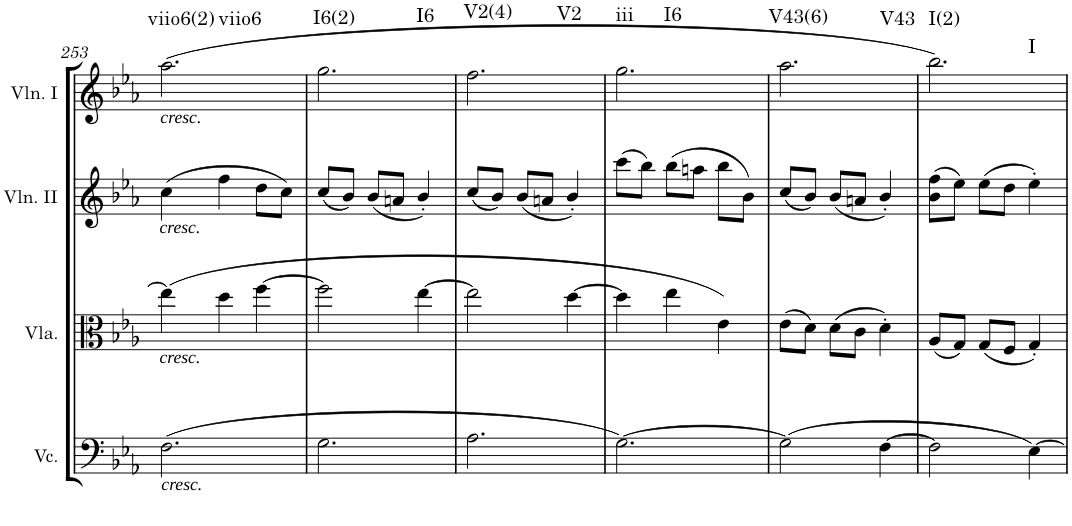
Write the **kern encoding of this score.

**kern	**kern	**kern	**kern	**harte
*part4	*part3	*part2	*part1	*part1
*staff4	*staff3	*staff2	*staff1	*
*I"Violoncello	*I"Viola	*I"Violin II	*I"Violin I	*
*I'Vc.	*I'Vla.	*I'Vln. II	*I'Vln. I	*
!!LO:PB:g=z
*clefF4	*clefC3	*clefG2	*clefG2	*
*k[b-e-a-]	*k[b-e-a-]	*k[b-e-a-]	*k[b-e-a-]	*
*E-:	*E-:	*E-:	*E-:	*
*M3/4	*M3/4	*M3/4	*M3/4	*
=253	=253	=253	=253	=253
!	!	!	!LO:TX:b:i:t=cresc.	!
!	!	!LO:TX:b:i:t=cresc.	!	!
!	!LO:TX:b:i:t=cresc.	!	!	!
!LO:TX:b:i:t=cresc.	!	!	!	!LO:H:n=1:kt=viio6(2)
!	!	!	!	!LO:H:n=2:kt=viio6
(2.F\	(4ee-\]	(4cc\	(2.aa-\	N N
.	4dd\	4ff\	.	.
.	[4ff\	8dd\L	.	.
.	.	8cc\J)	.	.
=254	=254	=254	=254	=254
!	!	!	!	!LO:H:n=1:kt=I6(2)
!	!	!	!	!LO:H:n=2:kt=I6
2.G\	2ff\]	(8cc/L	2.gg\	N N
.	.	8b-/J)	.	.
.	.	(8b-/L	.	.
.	.	8an/J	.	.
.	[4ee-\	4b-'/)	.	.
=255	=255	=255	=255	=255
!	!	!	!	!LO:H:n=1:kt=V2(4)
!	!	!	!	!LO:H:n=2:kt=V2
2.A-\	2ee-\]	(8cc/L	2.ff\	N N
.	.	8b-/J)	.	.
.	.	(8b-/L	.	.
.	.	8an/J	.	.
.	[4dd\	4b-'/)	.	.
=256	=256	=256	=256	=256
!	!	!	!	!LO:H:n=1:kt=iii
!	!	!	!	!LO:H:n=2:kt=I6
[2.G\)	4dd\]	(8ccc\L	2.gg\	N N
.	.	8bb-\J)	.	.
.	4ee-\	(8bb-\L	.	.
.	.	8aan\J	.	.
.	4e-\)	8bb-\L	.	.
.	.	8b-\J)	.	.
=257	=257	=257	=257	=257
!	!	!	!	!LO:H:n=1:kt=V43(6)
!	!	!	!	!LO:H:n=2:kt=V43
(2G\]	(8e-\L	(8cc/L	2.aa-\	N N
.	8d\J)	8b-/J)	.	.
.	(8d\L	(8b-/L	.	.
.	8c\J	8an/J	.	.
[4F\	4d'\)	4b-'/)	.	.
=258	=258	=258	=258	=258
!	!	!	!	!LO:H:n=1:kt=I(2)
!	!	!	!	!LO:H:n=2:kt=I
2F\]	(8A-/L	(8b-\ 8ff\L	2.bb-\)	N N
.	8G/J)	8ee-\J)	.	.
.	(8G/L	(8ee-\L	.	.
.	8F/J	8dd\J	.	.
[4E-\)	4G'/)	4ee-'\)	.	.
=	=	=	=	=
*-	*-	*-	*-	*-
